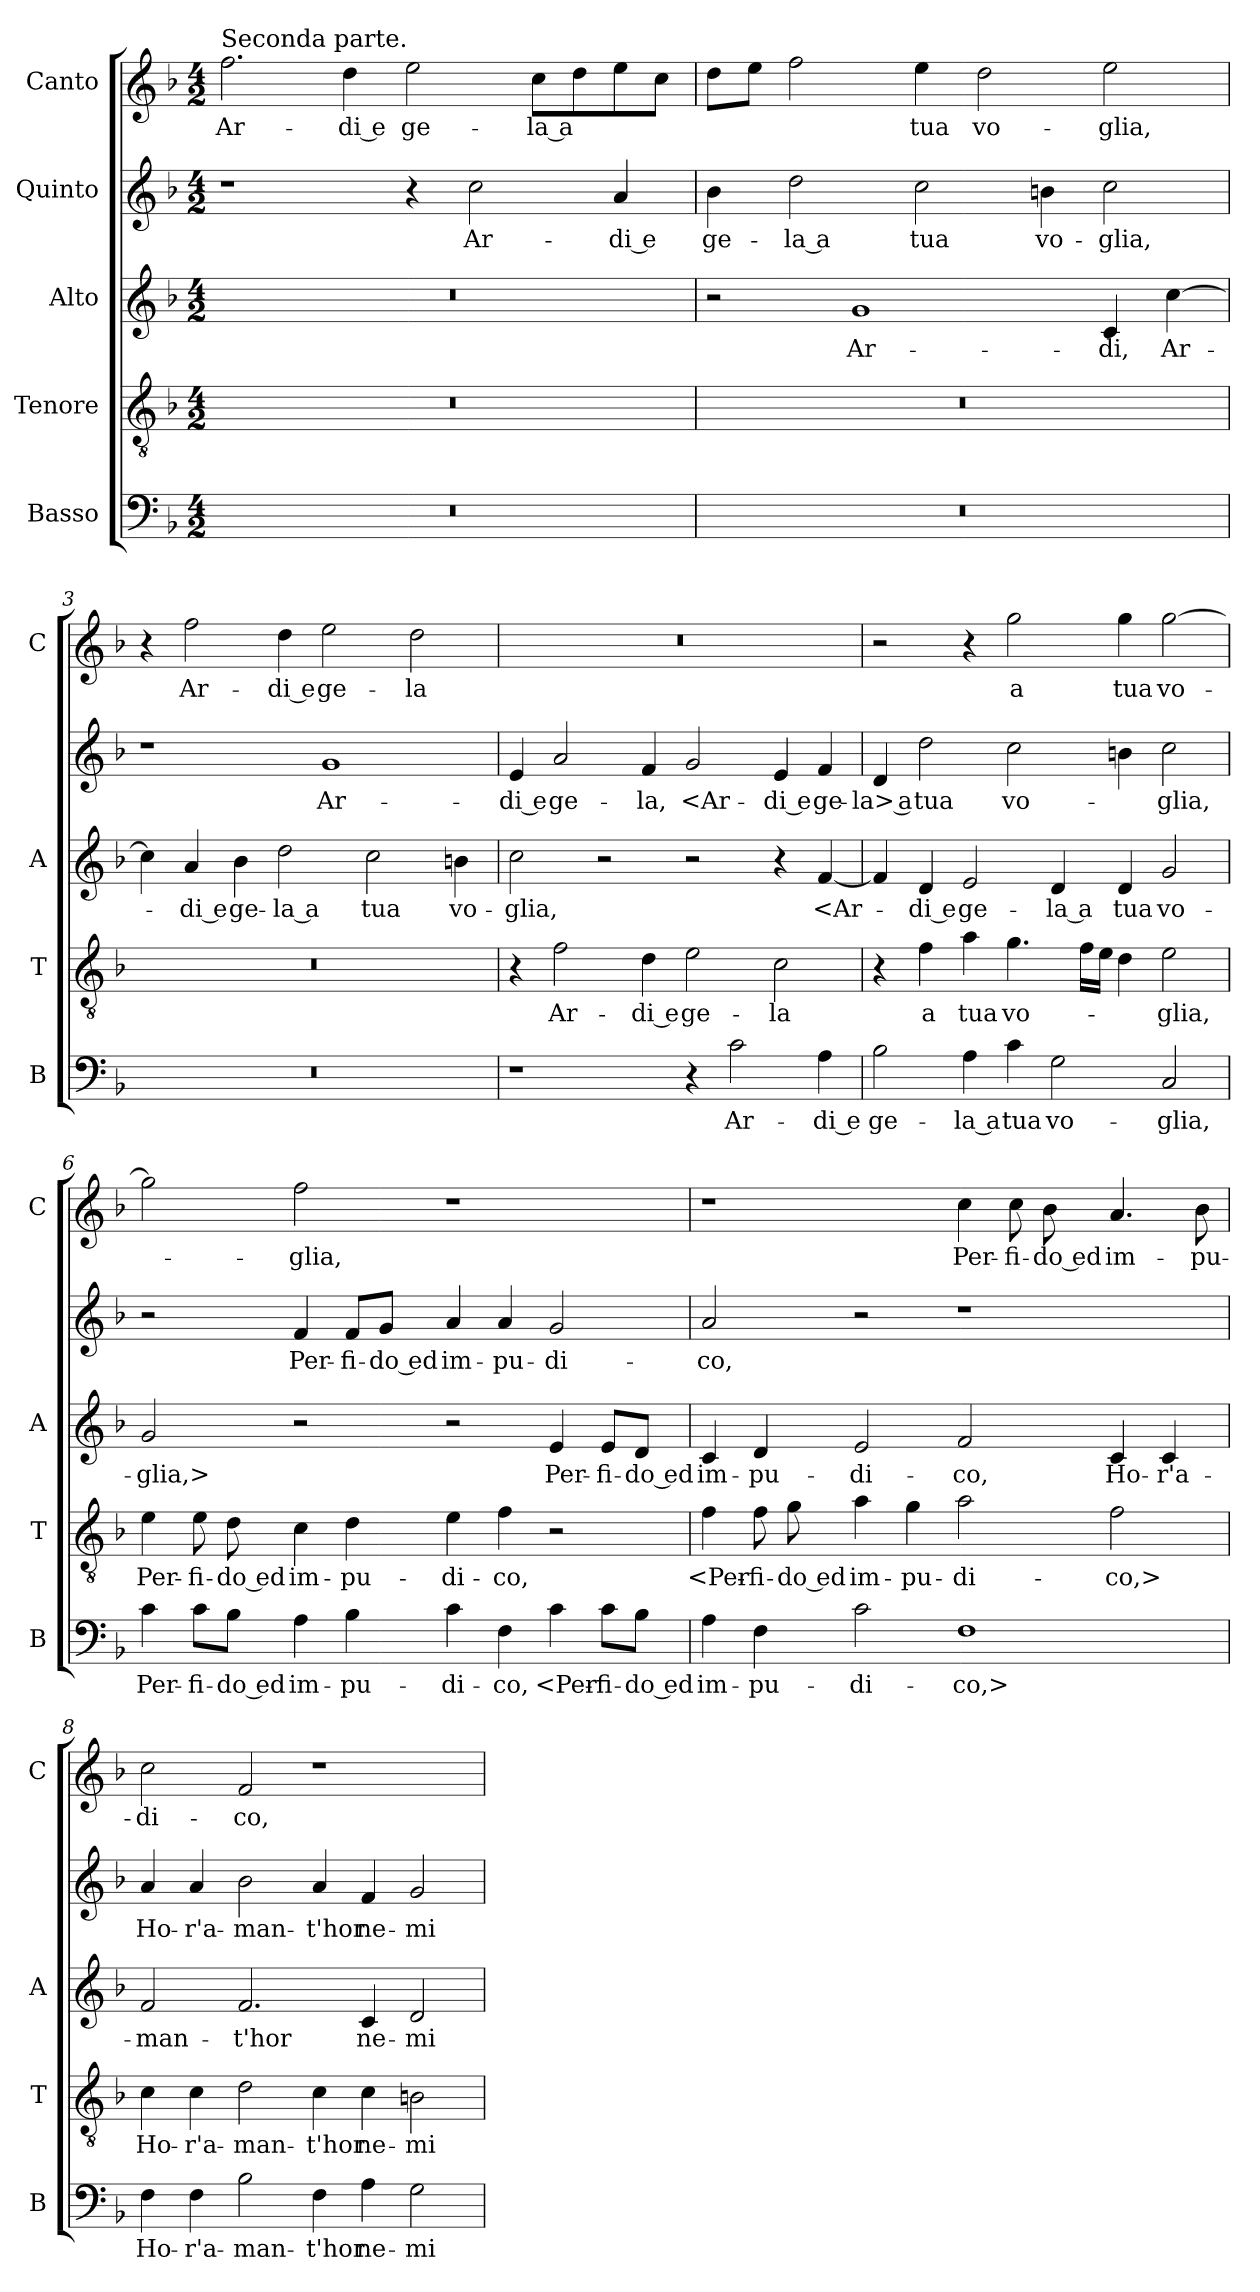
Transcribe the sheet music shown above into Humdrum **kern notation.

**kern	**text	**kern	**text	**kern	**text	**kern	**text	**kern	**text
*part5	*part5	*part4	*part4	*part3	*part3	*part2	*part2	*part1	*part1
*staff5	*staff5	*staff4	*staff4	*staff3	*staff3	*staff2	*staff2	*staff1	*staff1
*I"Basso	*	*I"Tenore	*	*I"Alto	*	*I"Quinto	*	*I"Canto	*
*I'B	*	*I'T	*	*I'A	*	*	*	*I'C	*
*clefF4	*	*clefGv2	*	*clefG2	*	*clefG2	*	*clefG2	*
*k[b-]	*	*k[b-]	*	*k[b-]	*	*k[b-]	*	*k[b-]	*
*F:	*	*F:	*	*F:	*	*F:	*	*F:	*
*M4/2	*	*M4/2	*	*M4/2	*	*M4/2	*	*M4/2	*
=1	=1	=1	=1	=1	=1	=1	=1	=1	=1
!	!	!	!	!	!	!	!	!LO:TX:a:t=Seconda parte.	!
0r	.	0r	.	0r	.	1r	.	2.ff	Ar-
.	.	.	.	.	.	.	.	4dd	-di e
.	.	.	.	.	.	4r	.	2ee	ge-
.	.	.	.	.	.	2cc	Ar-	.	.
.	.	.	.	.	.	.	.	8ccL	-la a
.	.	.	.	.	.	.	.	8dd	.
.	.	.	.	.	.	4a	-di e	8ee	.
.	.	.	.	.	.	.	.	8ccJ	.
=2	=2	=2	=2	=2	=2	=2	=2	=2	=2
0r	.	0r	.	2r	.	4b-	ge-	8ddL	.
.	.	.	.	.	.	.	.	8eeJ	.
.	.	.	.	.	.	2dd	-la a	2ff	.
.	.	.	.	1g	Ar-	.	.	.	.
.	.	.	.	.	.	2cc	tua	4ee	tua
.	.	.	.	.	.	.	.	2dd	vo-
.	.	.	.	.	.	4bn	vo-	.	.
.	.	.	.	4c	-di,	2cc	-glia,	2ee	-glia,
.	.	.	.	[4cc	Ar-	.	.	.	.
=3	=3	=3	=3	=3	=3	=3	=3	=3	=3
0r	.	0r	.	4cc]	.	1r	.	4r	.
.	.	.	.	4a	-di e	.	.	2ff	Ar-
.	.	.	.	4b-	ge-	.	.	.	.
.	.	.	.	2dd	-la a	.	.	4dd	-di e
.	.	.	.	.	.	1g	Ar-	2ee	ge-
.	.	.	.	2cc	tua	.	.	.	.
.	.	.	.	.	.	.	.	2dd	-la
.	.	.	.	4bn	vo-	.	.	.	.
=4	=4	=4	=4	=4	=4	=4	=4	=4	=4
1r	.	4r	.	2cc	-glia,	4e	-di e	0r	.
.	.	2f	Ar-	.	.	2a	ge-	.	.
.	.	.	.	2r	.	.	.	.	.
.	.	4d	-di e	.	.	4f	-la,	.	.
4r	.	2e	ge-	2r	.	2g	<Ar-	.	.
2c	Ar-	.	.	.	.	.	.	.	.
.	.	2c	-la	4r	.	4e	-di e	.	.
4A	-di e	.	.	[4f	<Ar-	4f	ge-	.	.
=5	=5	=5	=5	=5	=5	=5	=5	=5	=5
2B-	ge-	4r	.	4f]	.	4d	-la> a	2r	.
.	.	4f	a	4d	-di e	2dd	tua	.	.
4A	-la a	4a	tua	2e	ge-	.	.	4r	.
4c	tua	4.g	vo-	.	.	2cc	vo-	2gg	a
2G	vo-	.	.	4d	-la a	.	.	.	.
.	.	16fLL	.	.	.	.	.	.	.
.	.	16eJJ	.	.	.	.	.	.	.
.	.	4d	.	4d	tua	4bn	.	4gg	tua
2C	-glia,	2e	-glia,	2g	vo-	2cc	-glia,	[2gg	vo-
=6	=6	=6	=6	=6	=6	=6	=6	=6	=6
4c	Per-	4e	Per-	2g	-glia,>	2r	.	2gg]	.
8c\L	-fi-	8e	-fi-	.	.	.	.	.	.
8B-\J	-do ed	8d	-do ed	.	.	.	.	.	.
4A	im-	4c	im-	2r	.	4f	Per-	2ff	-glia,
4B-	-pu-	4d	-pu-	.	.	8f/L	-fi-	.	.
.	.	.	.	.	.	8g/J	-do ed	.	.
4c	-di-	4e	-di-	2r	.	4a	im-	1r	.
4F	-co,	4f	-co,	.	.	4a	-pu-	.	.
4c	<Per-	2r	.	4e	Per-	2g	-di-	.	.
8c\L	-fi-	.	.	8e/L	-fi-	.	.	.	.
8B-\J	-do ed	.	.	8d/J	-do ed	.	.	.	.
=7	=7	=7	=7	=7	=7	=7	=7	=7	=7
4A	im-	4f	<Per-	4c	im-	2a	-co,	1r	.
4F	-pu-	8f	-fi-	4d	-pu-	.	.	.	.
.	.	8g	-do ed	.	.	.	.	.	.
2c	-di-	4a	im-	2e	-di-	2r	.	.	.
.	.	4g	-pu-	.	.	.	.	.	.
1F	-co,>	2a	-di-	2f	-co,	1r	.	4cc	Per-
.	.	.	.	.	.	.	.	8cc	-fi-
.	.	.	.	.	.	.	.	8b-	-do ed
.	.	2f	-co,>	4c	Ho-	.	.	4.a	im-
.	.	.	.	4c	-r'a-	.	.	.	.
.	.	.	.	.	.	.	.	8b-	-pu-
=8	=8	=8	=8	=8	=8	=8	=8	=8	=8
4F	Ho-	4c	Ho-	2f	-man-	4a	Ho-	2cc	-di-
4F	-r'a-	4c	-r'a-	.	.	4a	-r'a-	.	.
2B-	-man-	2d	-man-	2.f	-t'hor	2b-	-man-	2f	-co,
4F	-t'hor	4c	-t'hor	.	.	4a	-t'hor	1r	.
4A	ne-	4c	ne-	4c	ne-	4f	ne-	.	.
2G	-mi-	2Bn	-mi-	2d	-mi-	2g	-mi-	.	.
=	=	=	=	=	=	=	=	=	=
*-	*-	*-	*-	*-	*-	*-	*-	*-	*-
